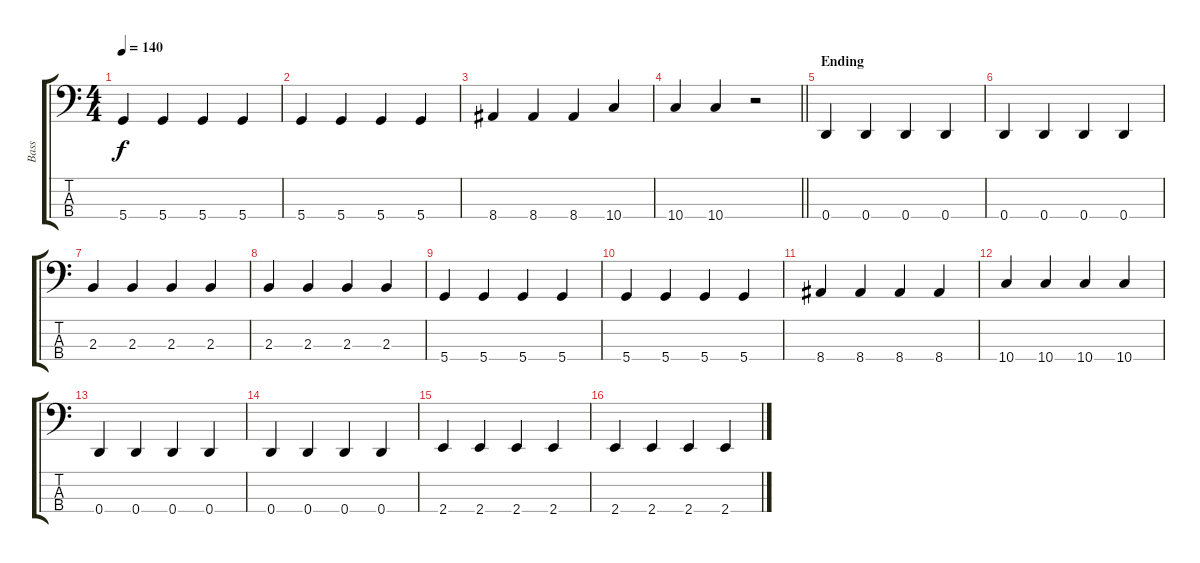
\track ("Bass" "Bass") {instrument electricbassfinger}
\staff {score tabs}
\tuning (G2 D2 A1 D1) {hide}
\ts (4 4)
\tempo 140
\clef f4
\ks c
5.4.4{dy f} 5.4.4 5.4.4 5.4.4 |
5.4.4 5.4.4 5.4.4 5.4.4 |
8.4.4 8.4.4 8.4.4 10.4.4 |
\barLineRight lightlight
10.4.4 10.4.4 r.2 |
\section ("" "Ending")
0.4.4 0.4.4 0.4.4 0.4.4 |
0.4.4 0.4.4 0.4.4 0.4.4 |
2.3.4 2.3.4 2.3.4 2.3.4 |
2.3.4 2.3.4 2.3.4 2.3.4 |
5.4.4 5.4.4 5.4.4 5.4.4 |
5.4.4 5.4.4 5.4.4 5.4.4 |
8.4.4 8.4.4 8.4.4 8.4.4 |
10.4.4 10.4.4 10.4.4 10.4.4 |
0.4.4 0.4.4 0.4.4 0.4.4 |
0.4.4 0.4.4 0.4.4 0.4.4 |
2.4.4 2.4.4 2.4.4 2.4.4 |
2.4.4 2.4.4 2.4.4 2.4.4
